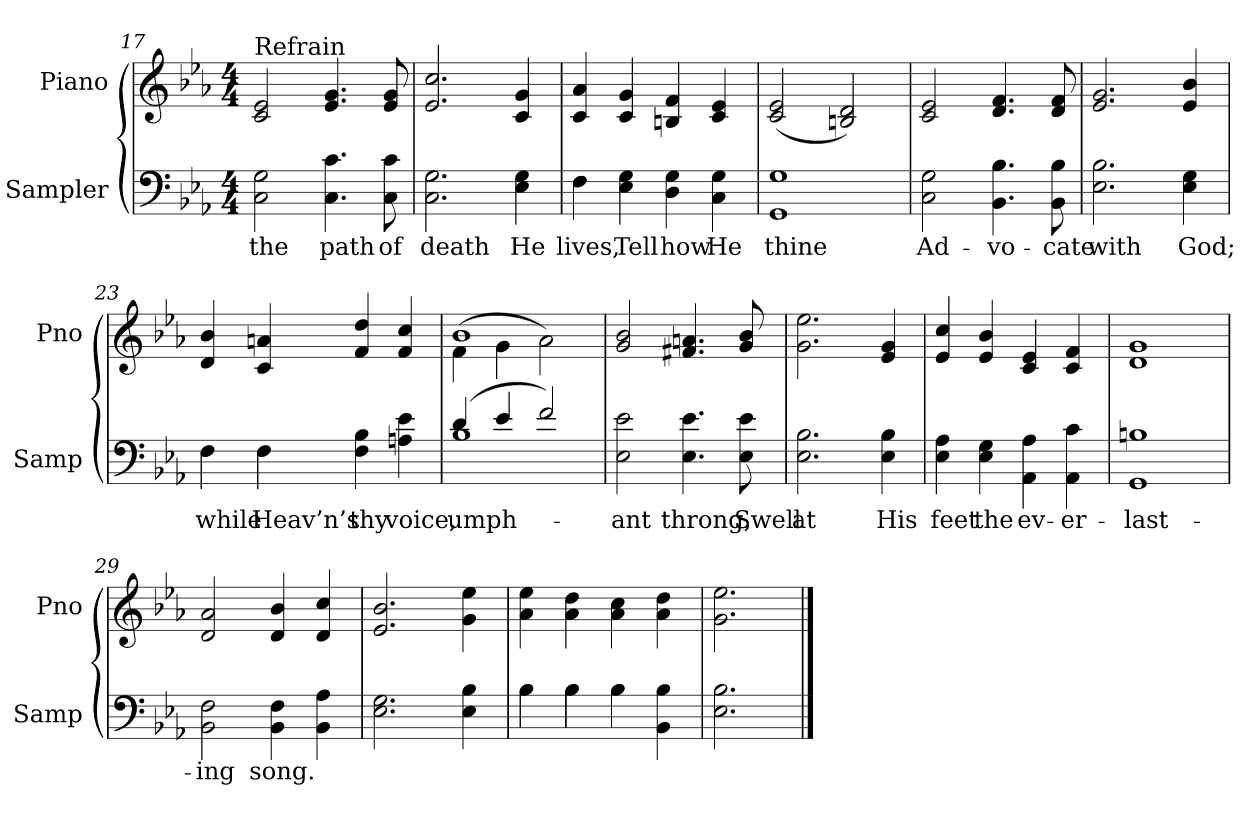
**kern	**text	**kern
*part2	*part2	*part1
*staff2	*staff2	*staff1
*I"Sampler	*	*I"Piano
*I'Samp	*	*I'Pno
*clefF4	*	*clefG2
*k[b-e-a-]	*	*k[b-e-a-]
*E-:	*	*E-:
*M4/4	*	*M4/4
=17	=17	=17
!	!	!LO:TX:t=Refrain
2C 2G	the	2c 2e-
4.C 4.c	path	4.e- 4.g
8C 8c	of	8e- 8g
=18	=18	=18
2.C 2.G	death	2.e- 2.cc
4E- 4G	He	4c 4g
=19	=19	=19
*^	*	*
4F\	4F	lives,	4c 4a-
4E- 4G	2.ryy	Tell	4c 4g
4D 4G	.	how	4Bn 4f
4C 4G	.	He	4c 4e-
*v	*v	*	*
=20	=20	=20
1GG 1G	thine	(2c 2e-
.	.	2Bn 2d)
=21	=21	=21
2C 2G	Ad-	2c 2e-
4.BB- 4.B-	-vo-	4.d 4.f
8BB- 8B-	-cate	8d 8f
=22	=22	=22
2.E- 2.B-	with	2.e- 2.g
4E- 4G	God;	4e- 4b-
=23	=23	=23
*^	*	*
4F\	4F	while	4d 4b-
4F\	4F	Heav’n’s	4c 4an
4F 4B-	2ryy	thy	4f 4dd
4An 4e-	.	voice,	4f 4cc
=24	=24	=24	=24
*	*	*	*^
(4d/	1B-	-umph-	(4f\	1b-
4e-/	.	.	4g\	.
2f/)	.	.	2a-\)	.
*v	*v	*	*	*
*	*	*v	*v
=25	=25	=25
2E- 2e-	-ant	2g 2b-
4.E- 4.e-	throng,	4.f#X 4.an
8E- 8e-	Swell	8g 8b-
=26	=26	=26
2.E- 2.B-	at	2.g 2.ee-
4E- 4B-	His	4e- 4g
=27	=27	=27
4E- 4A-	feet	4e- 4cc
4E- 4G	the	4e- 4b-
4AA- 4A-	ev-	4c 4e-
4AA- 4c	-er-	4c 4f
=28	=28	=28
1GG 1Bn	-last-	1d 1g
=29	=29	=29
2BB- 2F	-ing	2d 2a-
4BB- 4F	song.	4d 4b-
4BB- 4A-	.	4d 4cc
=30	=30	=30
2.E- 2.G	.	2.e- 2.b-
4E- 4B-	.	4g 4ee-
=31	=31	=31
*^	*	*
4B-\	4B-	.	4a- 4ee-
4B-\	4B-	.	4a- 4dd
4B-\	4B-	.	4a- 4cc
4BB- 4B-	4ryy	.	4a- 4dd
*v	*v	*	*
=32	=32	=32
2.E- 2.B-	.	2.g 2.ee-
==	==	==
*-	*-	*-
